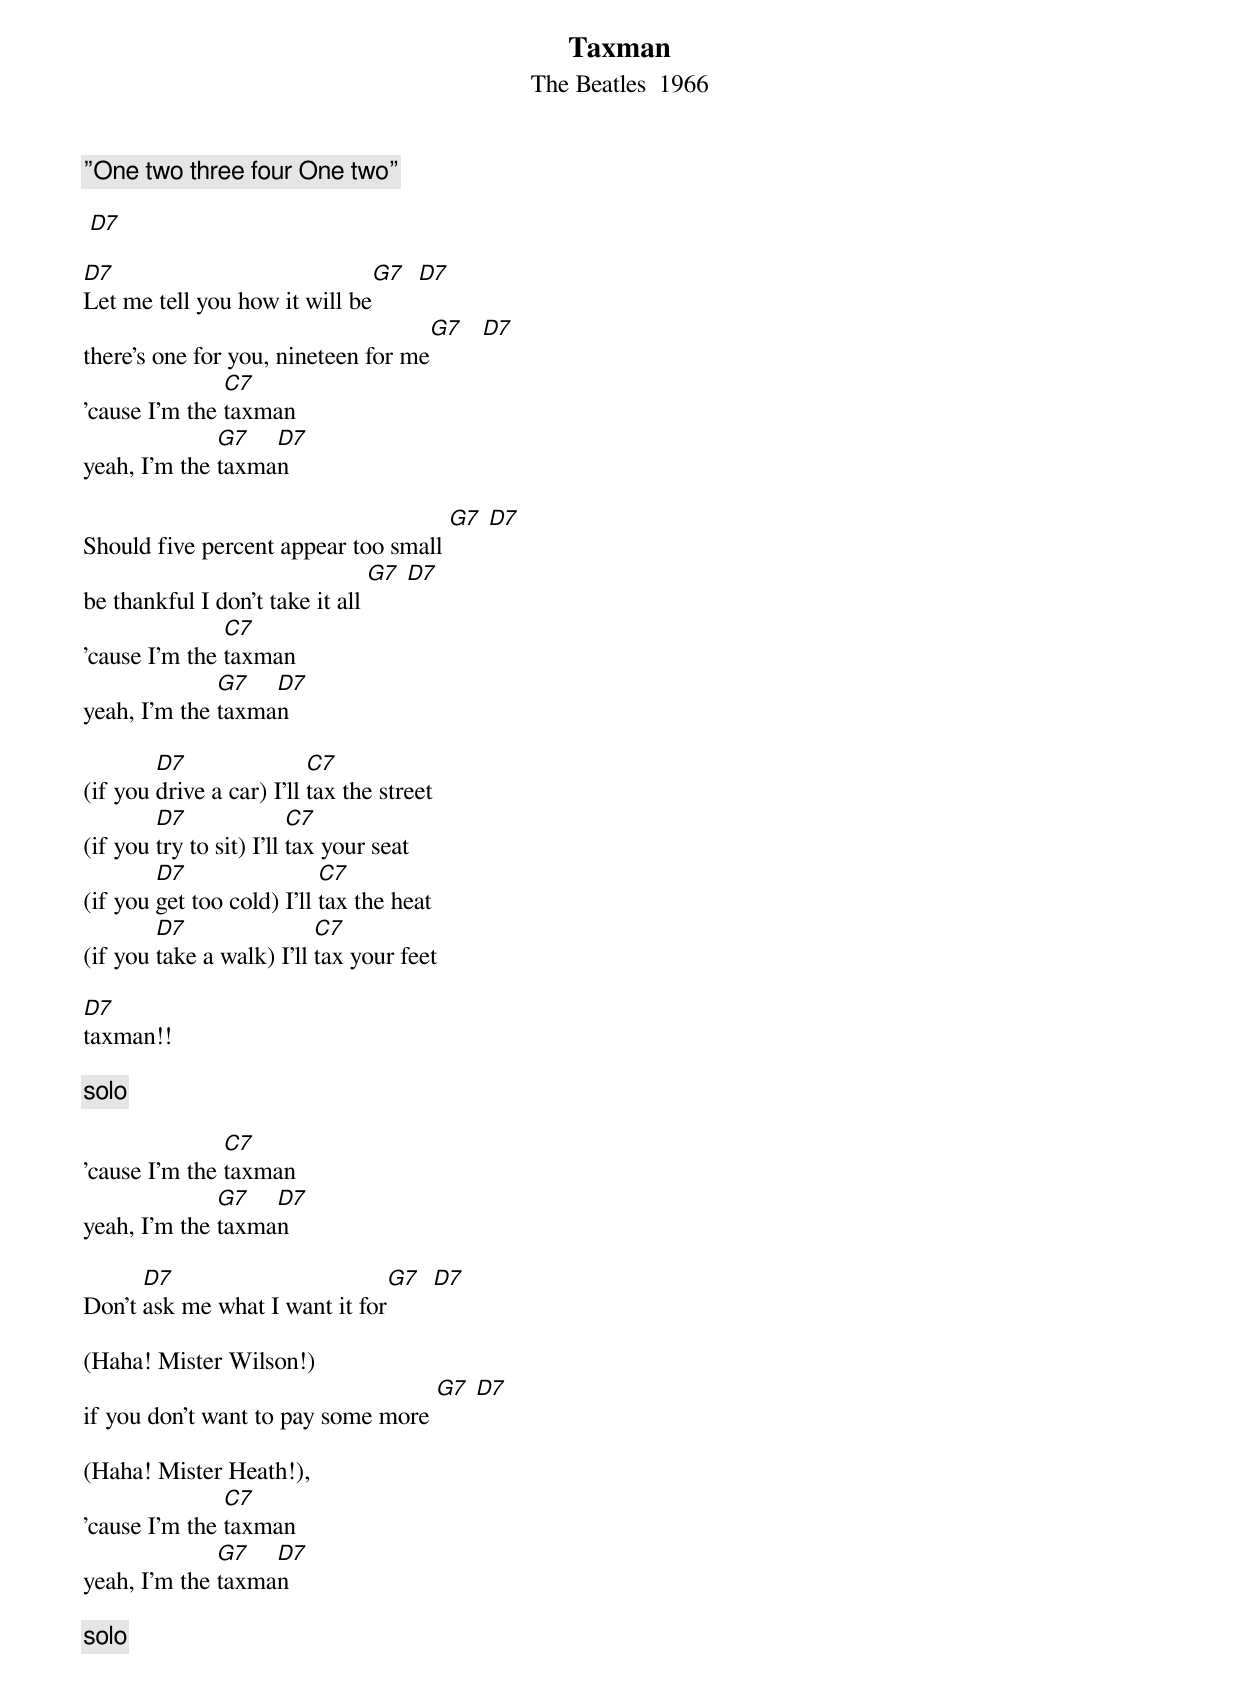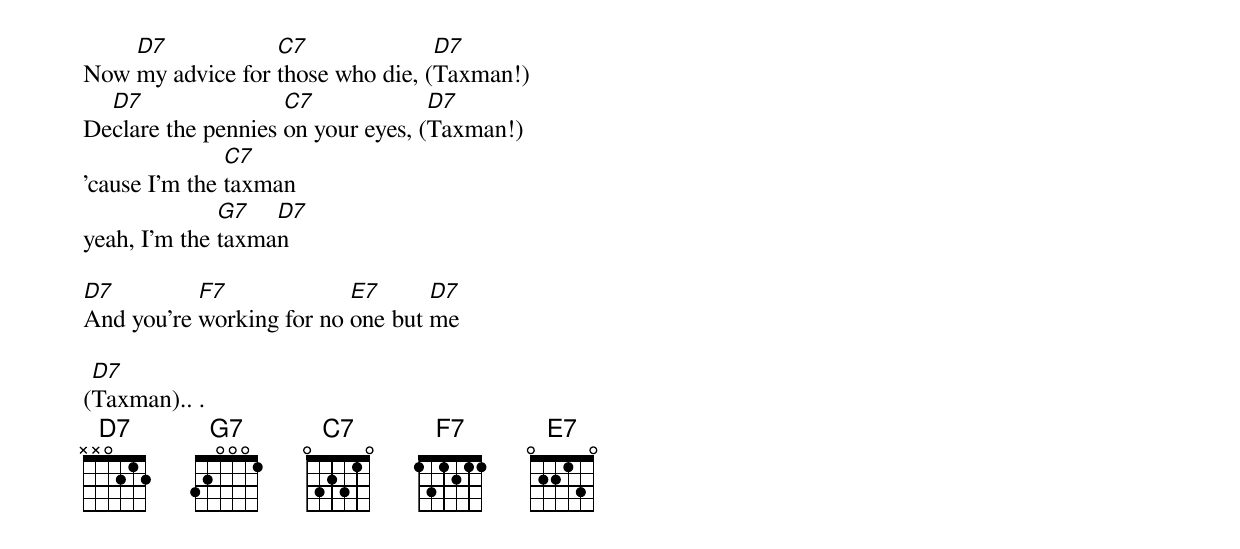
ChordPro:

{title: Taxman}
{subtitle: The Beatles  1966}

{c:”One two three four One two”}

 [D7]

[D7]Let me tell you how it will be[G7]  [D7]
there's one for you, nineteen for me[G7]   [D7]
'cause I'm the [C7]taxman
yeah, I'm the [G7]taxma[D7]n

Should five percent appear too small [G7] [D7]
be thankful I don't take it all [G7] [D7]
'cause I'm the [C7]taxman
yeah, I'm the [G7]taxma[D7]n

(if you [D7]drive a car) I'll [C7]tax the street
(if you [D7]try to sit) I'll [C7]tax your seat
(if you [D7]get too cold) I'll [C7]tax the heat
(if you [D7]take a walk) I'll [C7]tax your feet

[D7]taxman!!

{c:solo}

'cause I'm the [C7]taxman
yeah, I'm the [G7]taxma[D7]n

Don't [D7]ask me what I want it for[G7]  [D7]

(Haha! Mister Wilson!)
if you don't want to pay some more [G7] [D7]

(Haha! Mister Heath!),
'cause I'm the [C7]taxman
yeah, I'm the [G7]taxma[D7]n

{c:solo}

Now [D7]my advice for [C7]those who die, ([D7]Taxman!)
De[D7]clare the pennies [C7]on your eyes, ([D7]Taxman!)
'cause I'm the [C7]taxman
yeah, I'm the [G7]taxma[D7]n

[D7]And you're [F7]working for no [E7]one but [D7]me

([D7]Taxman).. .
